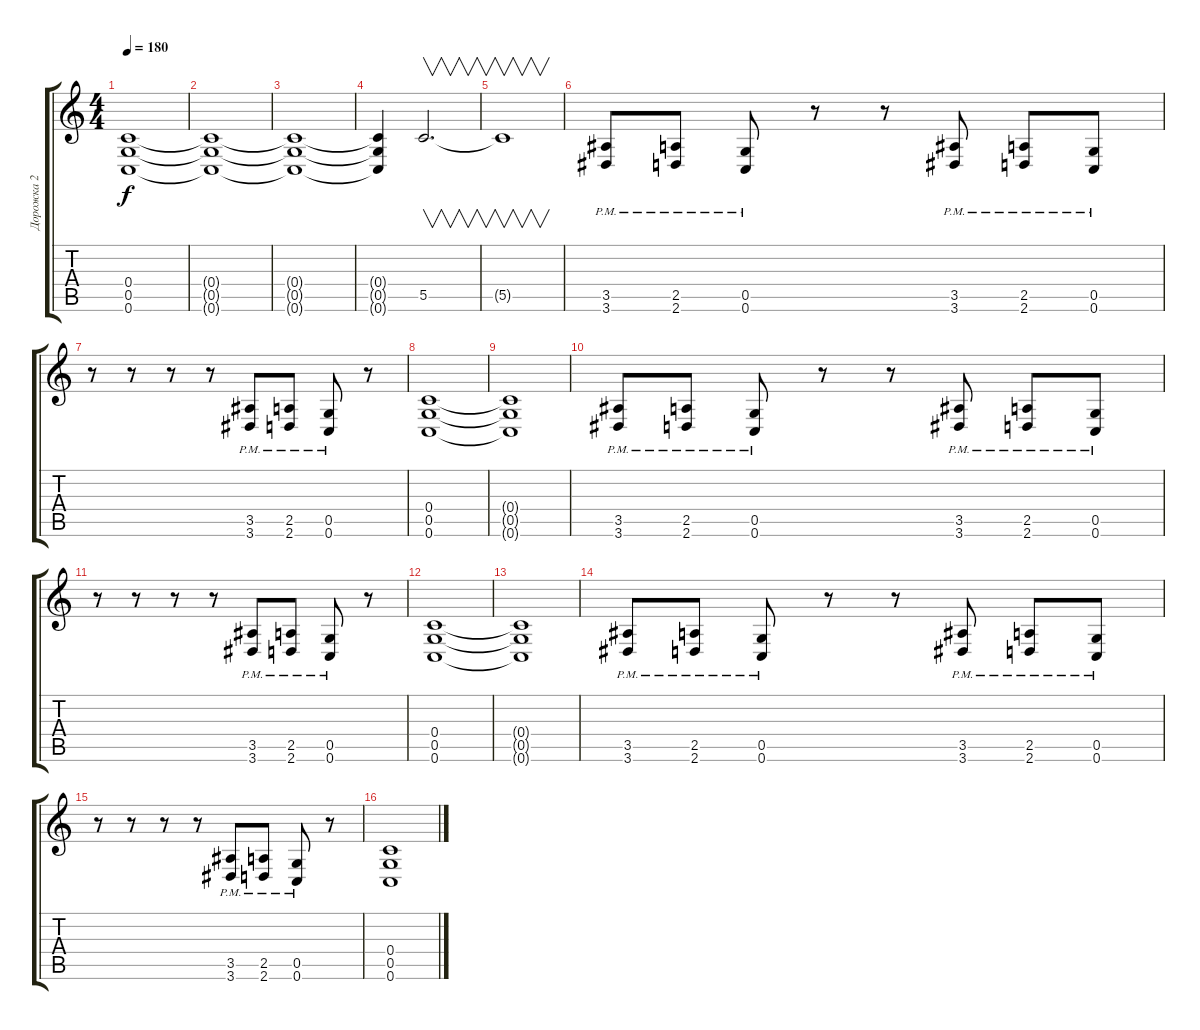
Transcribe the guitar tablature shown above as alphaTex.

\track ("Дорожка 2" "Дорожка 2") {instrument distortionguitar}
\staff {score tabs}
\tuning (D4 A3 F3 C3 G2 C2) {hide}
\ts (4 4)
\tempo 180
\clef g2
\ks c
(0.4{t} 0.5{t} 0.6{t}).1{dy f volume 6} |
(0.4{t} 0.5{t} 0.6{t}).1 |
(0.4{t} 0.5{t} 0.6{t}).1 |
(0.4{t} 0.5{t} 0.6{t}).4 5.5.2{v d volume 14 instrument guitarharmonics} |
5.5{t}.1{v} |
(3.5{pm} 3.6{pm}).8{instrument distortionguitar} (2.5{pm} 2.6{pm}).8 (0.5{pm} 0.6{pm}).8 r.8 r.8 (3.5{pm} 3.6{pm}).8 (2.5{pm} 2.6{pm}).8 (0.5{pm} 0.6{pm}).8 |
r.8 r.8 r.8 r.8 (3.5{pm} 3.6{pm}).8 (2.5{pm} 2.6{pm}).8 (0.5{pm} 0.6{pm}).8 r.8 |
(0.4 0.5 0.6).1 |
(0.4{t} 0.5{t} 0.6{t}).1 |
(3.5{pm} 3.6{pm}).8 (2.5{pm} 2.6{pm}).8 (0.5{pm} 0.6{pm}).8 r.8 r.8 (3.5{pm} 3.6{pm}).8 (2.5{pm} 2.6{pm}).8 (0.5{pm} 0.6{pm}).8 |
r.8 r.8 r.8 r.8 (3.5{pm} 3.6{pm}).8 (2.5{pm} 2.6{pm}).8 (0.5{pm} 0.6{pm}).8 r.8 |
(0.4 0.5 0.6).1 |
(0.4{t} 0.5{t} 0.6{t}).1 |
(3.5{pm} 3.6{pm}).8 (2.5{pm} 2.6{pm}).8 (0.5{pm} 0.6{pm}).8 r.8 r.8 (3.5{pm} 3.6{pm}).8 (2.5{pm} 2.6{pm}).8 (0.5{pm} 0.6{pm}).8 |
r.8 r.8 r.8 r.8 (3.5{pm} 3.6{pm}).8 (2.5{pm} 2.6{pm}).8 (0.5{pm} 0.6{pm}).8 r.8 |
(0.4 0.5 0.6).1
